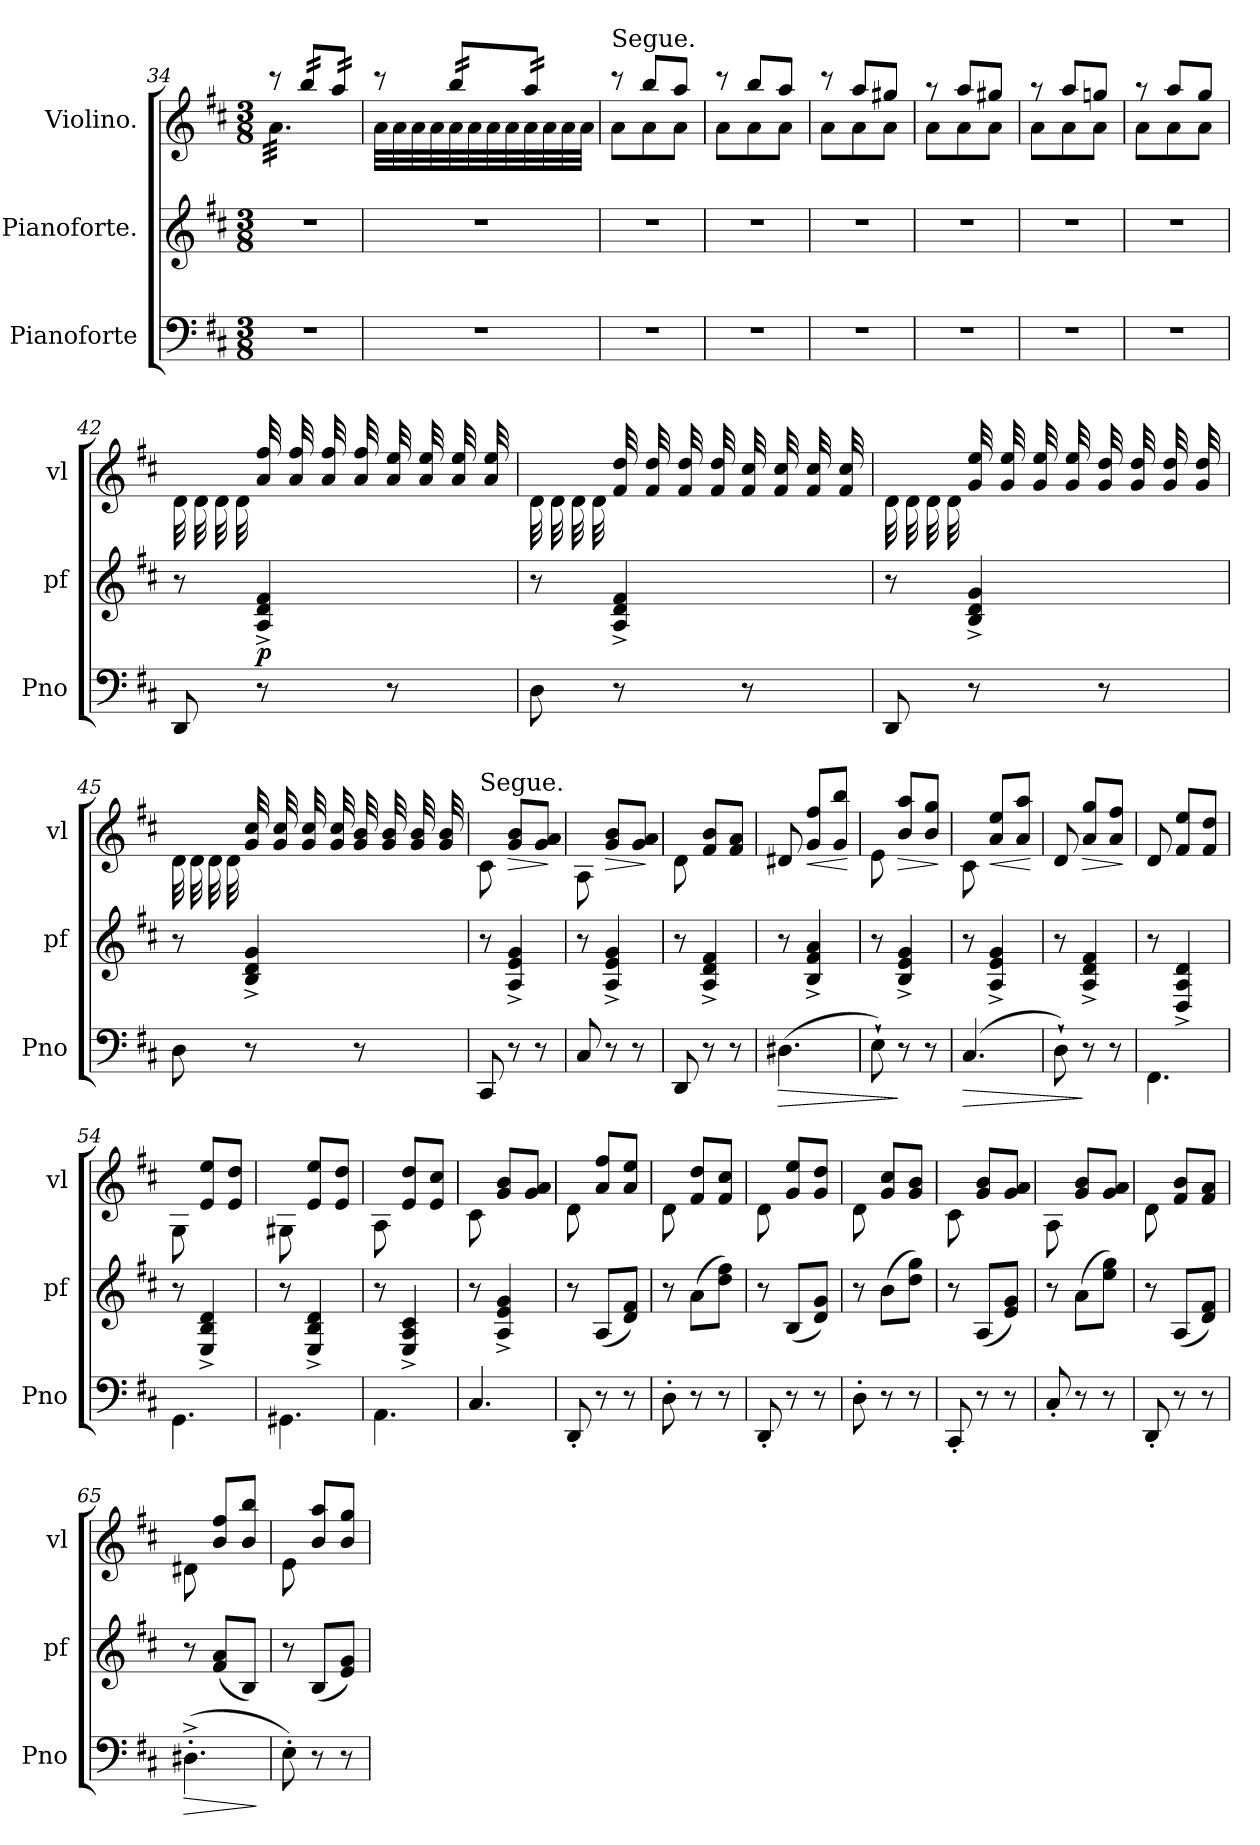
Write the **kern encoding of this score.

**kern	**dynam	**kern	**dynam	**kern	**dynam
*part3	*part3	*part2	*part2	*part1	*part1
*staff3	*staff3	*staff2	*staff2	*staff1	*staff1
*I"Pianoforte	*	*I"Pianoforte.	*	*I"Violino.	*
*I'Pno	*	*I'pf	*	*I'vl	*
*clefF4	*	*clefG2	*	*clefG2	*
*k[f#c#]	*	*k[f#c#]	*	*k[f#c#]	*
*D:	*	*D:	*	*D:	*
*M3/8	*	*M3/8	*	*M3/8	*
=34	=34	=34	=34	=34	=34
*	*	*	*	*^	*
*	*	*	*	*tremolo	*	*
4.r	.	4.r	.	8r	32a\LLL	.
.	.	.	.	.	32a\	.
.	.	.	.	.	32a\	.
.	.	.	.	.	32a\	.
.	.	.	.	32bb/LLL	32a\	.
.	.	.	.	32bb/	32a\	.
.	.	.	.	32bb/	32a\	.
.	.	.	.	32bb/	32a\	.
.	.	.	.	32aa/	32a\	.
.	.	.	.	32aa/	32a\	.
.	.	.	.	32aa/	32a\	.
.	.	.	.	32aa/JJJ	32a\JJJ	.
=35	=35	=35	=35	=35	=35	=35
4.r	.	4.r	.	8r	32a\LLL	.
.	.	.	.	.	32a\	.
.	.	.	.	.	32a\	.
.	.	.	.	.	32a\	.
.	.	.	.	32bb/LLL	32a\	.
.	.	.	.	32bb/	32a\	.
.	.	.	.	32bb/	32a\	.
.	.	.	.	32bb/	32a\	.
.	.	.	.	32aa/	32a\	.
.	.	.	.	32aa/	32a\	.
.	.	.	.	32aa/	32a\	.
.	.	.	.	32aa/JJJ	32a\JJJ	.
*	*	*	*	*Xtremolo	*	*
=36	=36	=36	=36	=36	=36	=36
!	!	!	!	!LO:TX:a:t=Segue.	!	!
4.r	.	4.r	.	8r	8a\L	.
.	.	.	.	8bb/L	8a\	.
.	.	.	.	8aa/J	8a\J	.
=37	=37	=37	=37	=37	=37	=37
4.r	.	4.r	.	8r	8a\L	.
.	.	.	.	8bb/L	8a\	.
.	.	.	.	8aa/J	8a\J	.
=38	=38	=38	=38	=38	=38	=38
4.r	.	4.r	.	8r	8a\L	.
.	.	.	.	8aa/L	8a\	.
.	.	.	.	8gg#X/J	8a\J	.
=39	=39	=39	=39	=39	=39	=39
4.r	.	4.r	.	8r	8a\L	.
.	.	.	.	8aa/L	8a\	.
.	.	.	.	8gg#X/J	8a\J	.
=40	=40	=40	=40	=40	=40	=40
4.r	.	4.r	.	8r	8a\L	.
.	.	.	.	8aa/L	8a\	.
.	.	.	.	8ggn/J	8a\J	.
=41	=41	=41	=41	=41	=41	=41
4.r	.	4.r	.	8r	8a\L	.
.	.	.	.	8aa/L	8a\	.
.	.	.	.	8gg/J	8a\J	.
*	*	*	*	*v	*v	*
=42	=42	=42	=42	=42	=42
*	*	*	*	*tremolo	*
8DD/	.	8r	.	32d\LLL	.
.	.	.	.	32d\	.
.	.	.	.	32d\	.
.	.	.	.	32d\	.
8r	.	4A^/ 4d^/ 4f#^/	p	32a/ 32ff#/LLL	.
.	.	.	.	32a/ 32ff#/	.
.	.	.	.	32a/ 32ff#/	.
.	.	.	.	32a/ 32ff#/	.
8r	.	.	.	32a/ 32ee/	.
.	.	.	.	32a/ 32ee/	.
.	.	.	.	32a/ 32ee/	.
.	.	.	.	32a/ 32ee/JJJ	.
=43	=43	=43	=43	=43	=43
8D\	.	8r	.	32d\LLL	.
.	.	.	.	32d\	.
.	.	.	.	32d\	.
.	.	.	.	32d\	.
8r	.	4A^/ 4d^/ 4f#^/	.	32f#/ 32dd/LLL	.
.	.	.	.	32f#/ 32dd/	.
.	.	.	.	32f#/ 32dd/	.
.	.	.	.	32f#/ 32dd/	.
8r	.	.	.	32f#/ 32cc#/	.
.	.	.	.	32f#/ 32cc#/	.
.	.	.	.	32f#/ 32cc#/	.
.	.	.	.	32f#/ 32cc#/JJJ	.
=44	=44	=44	=44	=44	=44
8DD/	.	8r	.	32d\LLL	.
.	.	.	.	32d\	.
.	.	.	.	32d\	.
.	.	.	.	32d\	.
8r	.	4B^/ 4d^/ 4g^/	.	32g/ 32ee/LLL	.
.	.	.	.	32g/ 32ee/	.
.	.	.	.	32g/ 32ee/	.
.	.	.	.	32g/ 32ee/	.
8r	.	.	.	32g/ 32dd/	.
.	.	.	.	32g/ 32dd/	.
.	.	.	.	32g/ 32dd/	.
.	.	.	.	32g/ 32dd/JJJ	.
=45	=45	=45	=45	=45	=45
8D\	.	8r	.	32d\LLL	.
.	.	.	.	32d\	.
.	.	.	.	32d\	.
.	.	.	.	32d\	.
8r	.	4B^/ 4d^/ 4g^/	.	32g/ 32cc#/LLL	.
.	.	.	.	32g/ 32cc#/	.
.	.	.	.	32g/ 32cc#/	.
.	.	.	.	32g/ 32cc#/	.
8r	.	.	.	32g/ 32b/	.
.	.	.	.	32g/ 32b/	.
.	.	.	.	32g/ 32b/	.
.	.	.	.	32g/ 32b/JJJ	.
*	*	*	*	*Xtremolo	*
=46	=46	=46	=46	=46	=46
!	!	!	!	!LO:TX:a:t=Segue.	!
8CC#/	.	8r	.	8c#\	.
!	!	!	!	!	!LO:HP:b
8r	.	4A^/ 4e^/ 4g^/	.	8g/ 8b/L	>
8r	.	.	.	8g/ 8a/J	.
.	.	.	.	.	]
=47	=47	=47	=47	=47	=47
8C#/	.	8r	.	8A\	.
!	!	!	!	!	!LO:HP:b
8r	.	4A^/ 4e^/ 4g^/	.	8g/ 8b/L	>
8r	.	.	.	8g/ 8a/J	.
.	.	.	.	.	]
=48	=48	=48	=48	=48	=48
8DD/	.	8r	.	8d\	.
8r	.	4A^/ 4d^/ 4f#^/	.	8f#/ 8b/L	.
8r	.	.	.	8f#/ 8a/J	.
=49	=49	=49	=49	=49	=49
!	!LO:HP:b	!	!	!	!
(4.D#X\	>	8r	.	8d#X/	.
!	!	!	!	!	!LO:HP:b
.	.	4B^/ 4f#^/ 4a^/	.	8g/ 8ff#/L	<
.	.	.	.	8g/ 8bb/J	.
.	.	.	.	.	[
=50	=50	=50	=50	=50	=50
8E`\)	.	8r	.	8e\	.
!	!	!	!	!	!LO:HP:b
8r	]	4B^/ 4e^/ 4g^/	.	8b/ 8aa/L	>
8r	.	.	.	8b/ 8gg/J	.
.	.	.	.	.	]
=51	=51	=51	=51	=51	=51
!	!LO:HP:b	!	!	!	!
(4.C#/	>	8r	.	8c#\	.
!	!	!	!	!	!LO:HP:b
.	.	4A^/ 4e^/ 4g^/	.	8a/ 8ee/L	<
.	.	.	.	8a/ 8aa/J	.
.	.	.	.	.	[
=52	=52	=52	=52	=52	=52
8D`\)	.	8r	.	8d/	.
!	!	!	!	!	!LO:HP:b
8r	]	4A^/ 4d^/ 4f#^/	.	8a/ 8gg/L	>
8r	.	.	.	8a/ 8ff#/J	.
.	.	.	.	.	]
=53	=53	=53	=53	=53	=53
4.FF#\	.	8r	.	8d/	.
.	.	4D^/ 4A^/ 4d^/	.	8f#/ 8ee/L	.
.	.	.	.	8f#/ 8dd/J	.
=54	=54	=54	=54	=54	=54
4.GG\	.	8r	.	8G\	.
.	.	4E^/ 4B^/ 4d^/	.	8e/ 8ee/L	.
.	.	.	.	8e/ 8dd/J	.
=55	=55	=55	=55	=55	=55
4.GG#X\	.	8r	.	8G#X\	.
.	.	4E^/ 4B^/ 4d^/	.	8e/ 8ee/L	.
.	.	.	.	8e/ 8dd/J	.
=56	=56	=56	=56	=56	=56
4.AA\	.	8r	.	8A\	.
.	.	4E^/ 4A^/ 4c#^/	.	8e/ 8dd/L	.
.	.	.	.	8e/ 8cc#/J	.
=57	=57	=57	=57	=57	=57
4.C#/	.	8r	.	8c#\	.
.	.	4A^/ 4e^/ 4g^/	.	8g/ 8b/L	.
.	.	.	.	8g/ 8a/J	.
=58	=58	=58	=58	=58	=58
8DD'/	.	8r	.	8d\	.
8r	.	(8A/L	.	8a/ 8ff#/L	.
8r	.	8d/ 8f#/J)	.	8a/ 8ee/J	.
=59	=59	=59	=59	=59	=59
8D'\	.	8r	.	8d\	.
8r	.	(8a\L	.	8f#/ 8dd/L	.
8r	.	8dd\ 8ff#\J)	.	8f#/ 8cc#/J	.
=60	=60	=60	=60	=60	=60
8DD'/	.	8r	.	8d\	.
8r	.	(8B/L	.	8g/ 8ee/L	.
8r	.	8d/ 8g/J)	.	8g/ 8dd/J	.
=61	=61	=61	=61	=61	=61
8D'\	.	8r	.	8d\	.
8r	.	(8b\L	.	8g/ 8cc#/L	.
8r	.	8dd\ 8gg\J)	.	8g/ 8b/J	.
=62	=62	=62	=62	=62	=62
8CC#'/	.	8r	.	8c#\	.
8r	.	(8A/L	.	8g/ 8b/L	.
8r	.	8e/ 8g/J)	.	8g/ 8a/J	.
=63	=63	=63	=63	=63	=63
8C#'/	.	8r	.	8A\	.
8r	.	(8a\L	.	8g/ 8b/L	.
8r	.	8ee\ 8gg\J)	.	8g/ 8a/J	.
=64	=64	=64	=64	=64	=64
8DD'/	.	8r	.	8d\	.
8r	.	(8A/L	.	8f#/ 8b/L	.
8r	.	8d/ 8f#/J)	.	8f#/ 8a/J	.
=65	=65	=65	=65	=65	=65
!	!LO:HP:b	!	!	!	!
(4.D#X'^\	>	8r	.	8d#X\	.
.	.	(8f#/ 8a/L	.	8b/ 8ff#/L	.
.	.	8B/J)	.	8b/ 8bb/J	.
.	]	.	.	.	.
=66	=66	=66	=66	=66	=66
8E'\)	.	8r	.	8e\	.
8r	.	(8B/L	.	8b/ 8aa/L	.
8r	.	8e/ 8g/J)	.	8b/ 8gg/J	.
=	=	=	=	=	=
*-	*-	*-	*-	*-	*-
